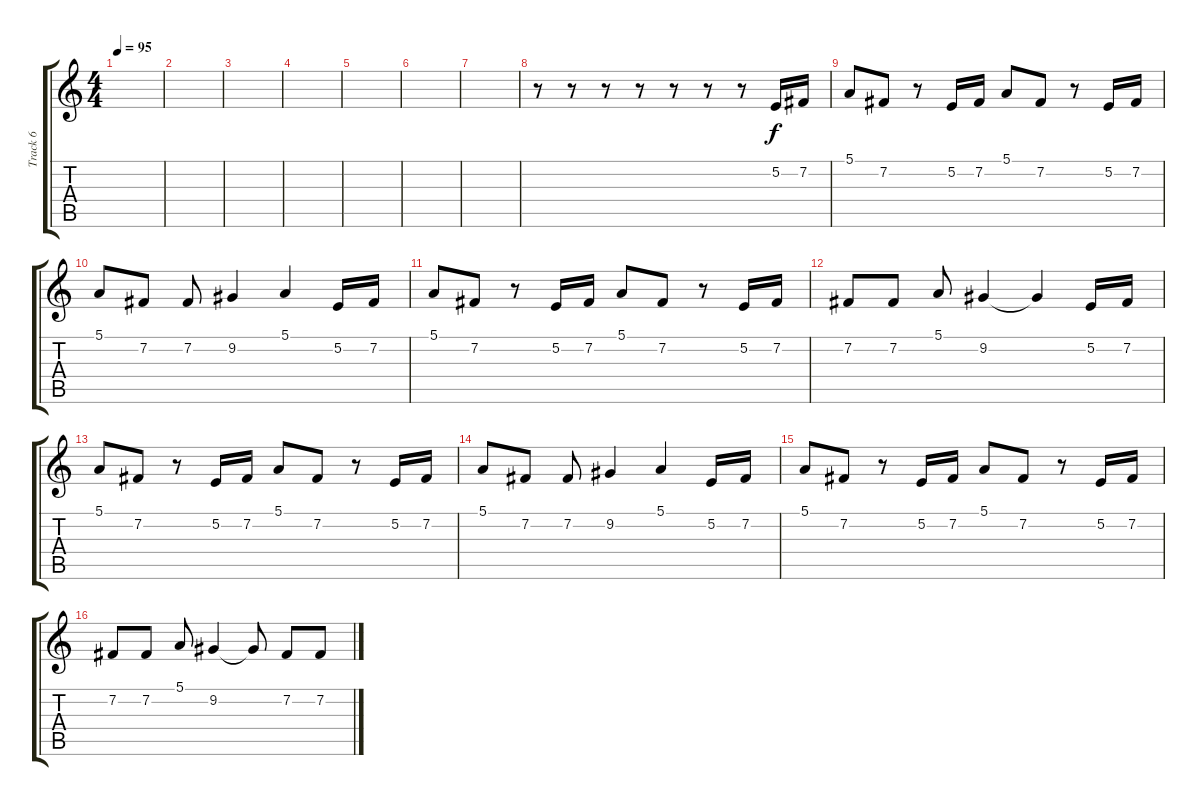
\track ("Track 6" "Track 6") {instrument violin}
\staff {score tabs}
\tuning (E4 B3 G3 D3 A2 E2) {hide}
\ts (4 4)
\tempo 95
\clef g2
\ks c
|
|
|
|
|
|
|
r.8 r.8 r.8 r.8 r.8 r.8 r.8 5.2.16 7.2.16 |
5.1.8 7.2.8 r.8 5.2.16 7.2.16 5.1.8 7.2.8 r.8 5.2.16 7.2.16 |
5.1.8 7.2.8 7.2.8 9.2.4 5.1.4 5.2.16 7.2.16 |
5.1.8 7.2.8 r.8 5.2.16 7.2.16 5.1.8 7.2.8 r.8 5.2.16 7.2.16 |
7.2.8 7.2.8 5.1.8 9.2.4 9.2{t}.4 5.2.16 7.2.16 |
5.1.8 7.2.8 r.8 5.2.16 7.2.16 5.1.8 7.2.8 r.8 5.2.16 7.2.16 |
5.1.8 7.2.8 7.2.8 9.2.4 5.1.4 5.2.16 7.2.16 |
5.1.8 7.2.8 r.8 5.2.16 7.2.16 5.1.8 7.2.8 r.8 5.2.16 7.2.16 |
7.2.8 7.2.8 5.1.8 9.2.4 9.2{t}.8 7.2.8 7.2.8
